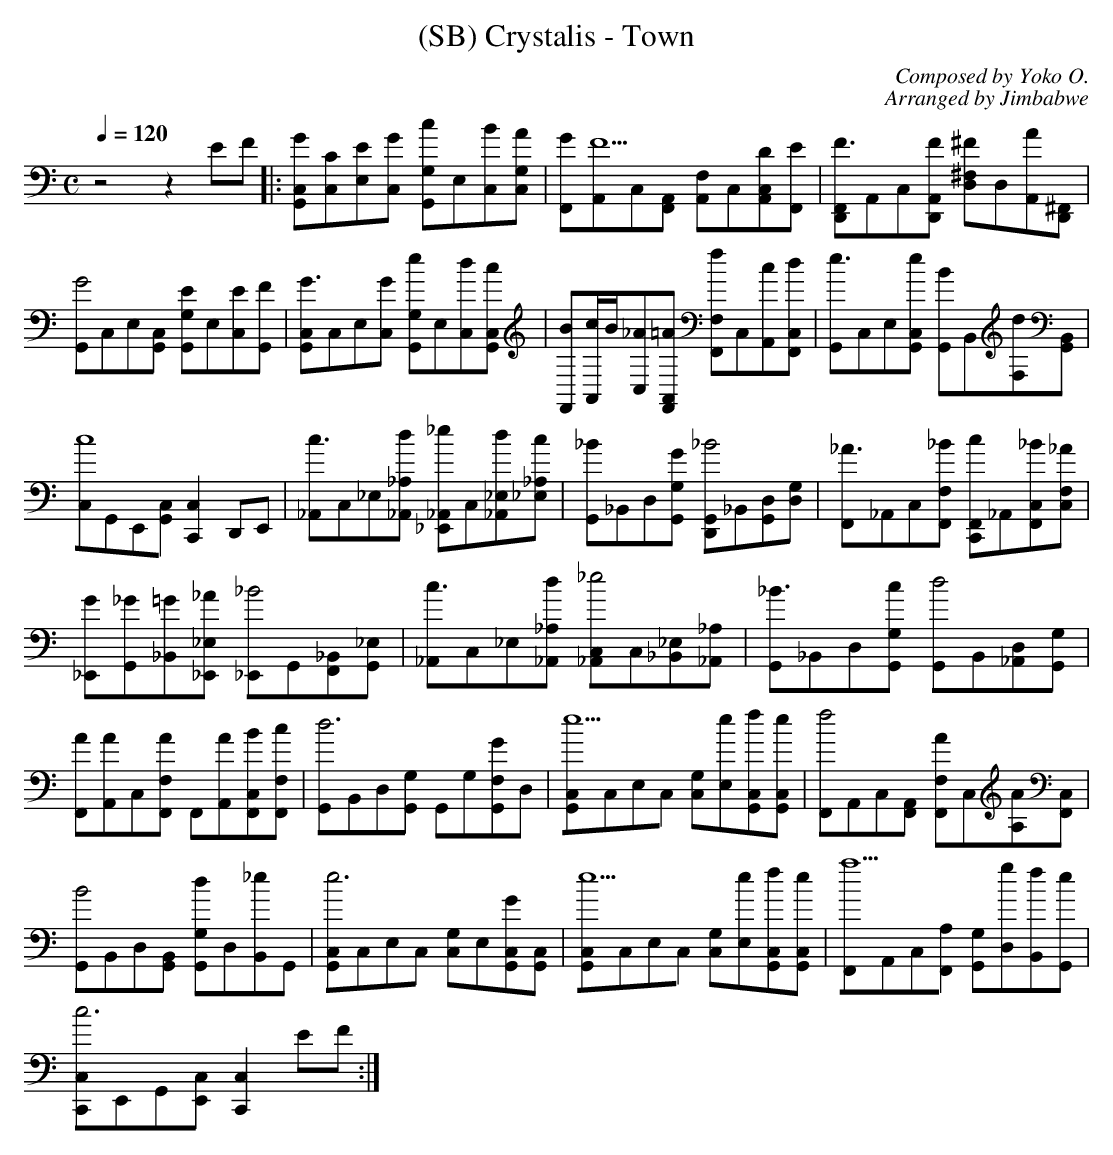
X:1
T:(SB) Crystalis - Town
C:Composed by Yoko O.
C:Arranged by Jimbabwe
M:C
Q:1/4=120
L:1/8
K:C
z4                                z2                            EF      |: [G,,C,G][C,C][E,E][C,G] [G,,G,c2]E,[C,B][G,C,A]            | [F,,G][A,,F5]C,[F,,A,,]           [A,,F,]C,[A,,C,D][F,,E]      | [D,,F,,F3]A,,C,[D,,A,,F] [D,^F,^F2]D,[A,,A2][D,,^F,,]    |
[G,,G4]C,E,[G,,C,]                [G,,G,E2]E,[C,E][G,,F]                |  [G,,C,G3]C,E,[C,G]      [G,,G,e2]E,[C,d][G,,C,c]           | [F,,B][c/2A,,]B/2[C,_A][F,,A,,=A] [F,,F,f2]C,[A,,c][F,,C,d]    | [G,,e3]C,E,[G,,C,e]      [G,,B2]B,,[F,d2][G,,B,,]        |
[C,c8]G,,E,,[G,,C,]               [C,,C,]2                      D,,E,,  |  [_A,,c3]C,_E,[_A,,_A,d] [_E,,_A,,_e2]C,[_A,,_E,d][_E,_A,c] | [G,,_B]_B,,D,[G,,G,G]             [D,,G,,_B4]_B,,[G,,D,][D,G,] | [F,,_A3]_A,,C,[F,,F,_B]  [C,,F,,c2]_A,,[F,,C,_B][C,F,_A] |
[_E,,G][G,,_G][_B,,=G][_E,,_E,_A] [_E,,_B4]G,,[F,,_B,,][G,,_E,]         |  [_A,,c3]C,_E,[_A,,_A,d] [_A,,C,_e4]C,[_B,,_E,][_A,,_A,]    | [G,,_B3]_B,,D,[G,,G,c]            [G,,d4]B,,[_A,,D,][G,,G,]    |
[F,,A][A,,A2]C,[F,,F,A2]          F,,[A,,A][F,,C,B][F,,F,c]             |  [G,,d6]B,,D,[G,,G,]     G,,G,[G,,F,G2]D,                   | [G,,C,e5]C,E,C,                   [C,G,][E,e][G,,C,f][G,,C,e]  | [F,,f4]A,,C,[F,,A,,]     [F,,F,A2]C,[A,A2][F,,C,]        |
[G,,B4]B,,D,[G,,B,,]              [G,,G,d2]D,[B,,_e2]G,,                |  [G,,C,e6]C,E,C,         [C,G,]E,[G,,C,G2][G,,C,]           | [G,,C,e5]C,E,C,                   [C,G,][E,e][G,,C,f][G,,C,e]  | [F,,a5]A,,C,[F,,A,]      [G,,G,][D,g][B,,f][G,,e]        |
[C,,C,c6]E,,G,,[E,,C,]            [C,,2C,2]                     EF     :|
